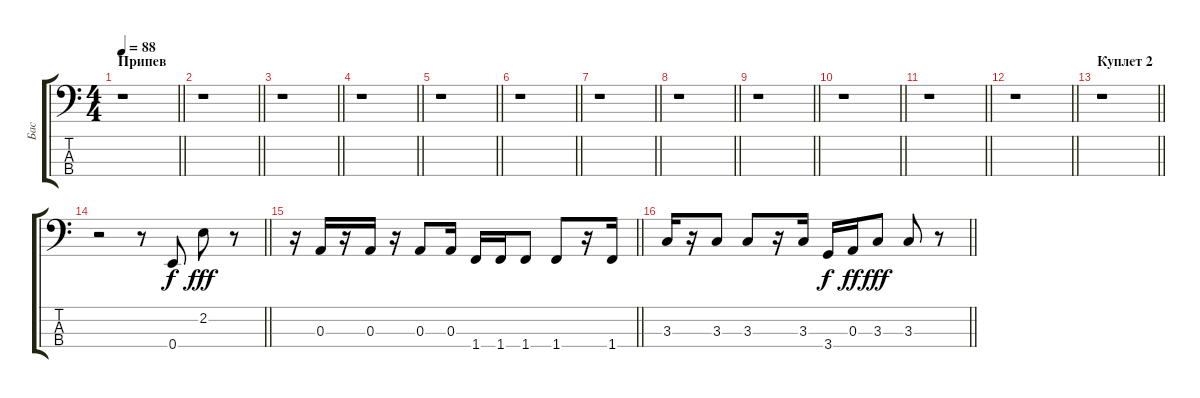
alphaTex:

\track ("Бас" "Бас") {solo instrument electricbassfinger}
\staff {score tabs}
\tuning (G2 D2 A1 E1) {hide}
\ts (4 4)
\section ("" "Припев")
\tempo 88
\clef f4
\barLineRight lightlight
\ks aminor
r.1{dy f} |
\barLineRight lightlight
r.1 |
\barLineRight lightlight
r.1 |
\barLineRight lightlight
r.1 |
\barLineRight lightlight
r.1 |
\barLineRight lightlight
r.1 |
\barLineRight lightlight
r.1 |
\barLineRight lightlight
r.1 |
\barLineRight lightlight
r.1 |
\barLineRight lightlight
r.1 |
\barLineRight lightlight
r.1 |
\barLineRight lightlight
r.1 |
\section ("" "Куплет 2")
\barLineRight lightlight
r.1 |
\barLineRight lightlight
r.2 r.8 0.4.8 2.2.8{dy fff} r.8 |
\barLineRight lightlight
r.16 0.3.16 r.16 0.3.16 r.16 0.3.8 0.3.16 1.4.16 1.4.16 1.4.8 1.4.8 r.16 1.4.16 |
\barLineRight lightlight
3.3.16 r.16 3.3.8 3.3.8 r.16 3.3.16 3.4.16{dy f} 0.3.16{dy ff} 3.3.8{dy fff} 3.3.8 r.8
